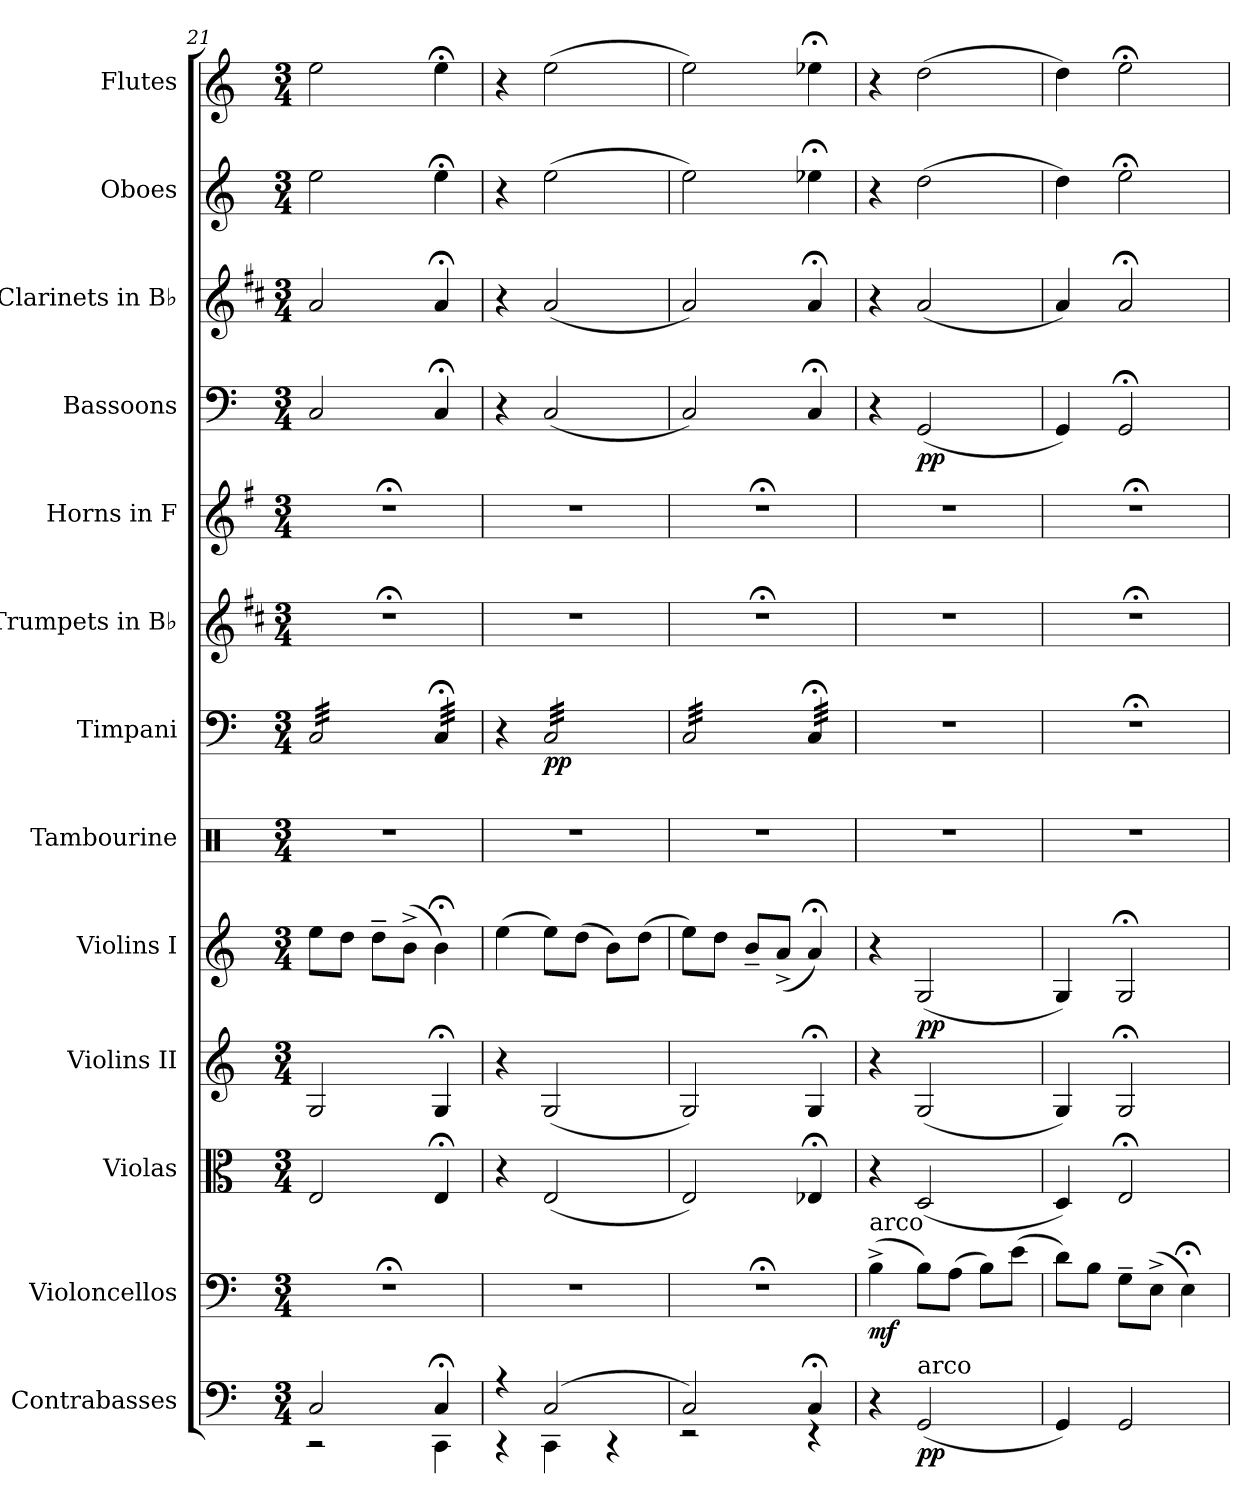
**kern	**dynam	**kern	**dynam	**kern	**kern	**kern	**dynam	**kern	**kern	**dynam	**kern	**kern	**kern	**dynam	**kern	**kern	**kern
*part13	*part13	*part12	*part12	*part11	*part10	*part9	*part9	*part8	*part7	*part7	*part6	*part5	*part4	*part4	*part3	*part2	*part1
*staff13	*staff13	*staff12	*staff12	*staff11	*staff10	*staff9	*staff9	*staff8	*staff7	*staff7	*staff6	*staff5	*staff4	*staff4	*staff3	*staff2	*staff1
*I"Contrabasses	*	*I"Violoncellos	*	*I"Violas	*I"Violins II	*I"Violins I	*	*I"Tambourine	*I"Timpani	*	*I"Trumpets in B♭	*I"Horns in F	*I"Bassoons	*	*I"Clarinets in B♭	*I"Oboes	*I"Flutes
*I'Cb.	*	*I'Vc.	*	*I'Vla.	*I'Vln. II	*I'Vln. I	*	*I'Tamb.	*I'Timp.	*	*	*	*I'Bsn.	*	*	*I'Ob.	*I'Fl.
*clefF4	*	*clefF4	*	*clefC3	*clefG2	*clefG2	*	*clefX	*clefF4	*	*clefG2	*clefG2	*clefF4	*	*clefG2	*clefG2	*clefG2
*ITrd7c12	*	*	*	*	*	*	*	*	*	*	*ITrd1c2	*ITrd4c7	*	*	*ITrd1c2	*	*
*k[]	*	*k[]	*	*k[]	*k[]	*k[]	*	*k[]	*k[]	*	*k[]	*k[]	*k[]	*	*k[]	*k[]	*k[]
*M3/4	*	*M3/4	*	*M3/4	*M3/4	*M3/4	*	*M3/4	*M3/4	*	*M3/4	*M3/4	*M3/4	*	*M3/4	*M3/4	*M3/4
=21	=21	=21	=21	=21	=21	=21	=21	=21	=21	=21	=21	=21	=21	=21	=21	=21	=21
*^	*	*	*	*	*	*	*	*	*	*	*	*	*	*	*	*	*
*	*	*	*	*	*	*	*	*	*	*tremolo	*	*	*	*	*	*	*	*
2CC/	2r	.	2.r;<	.	2E/	2G/	8ee\L	.	2.r	32C/LLL	.	2.r;<	2.r;<	2C/	.	2g/	2ee\	2ee\
.	.	.	.	.	.	.	.	.	.	32C/	.	.	.	.	.	.	.	.
.	.	.	.	.	.	.	.	.	.	32C/	.	.	.	.	.	.	.	.
.	.	.	.	.	.	.	.	.	.	32C/	.	.	.	.	.	.	.	.
.	.	.	.	.	.	.	8dd\J	.	.	32C/	.	.	.	.	.	.	.	.
.	.	.	.	.	.	.	.	.	.	32C/	.	.	.	.	.	.	.	.
.	.	.	.	.	.	.	.	.	.	32C/	.	.	.	.	.	.	.	.
.	.	.	.	.	.	.	.	.	.	32C/	.	.	.	.	.	.	.	.
.	.	.	.	.	.	.	8dd~\L	.	.	32C/	.	.	.	.	.	.	.	.
.	.	.	.	.	.	.	.	.	.	32C/	.	.	.	.	.	.	.	.
.	.	.	.	.	.	.	.	.	.	32C/	.	.	.	.	.	.	.	.
.	.	.	.	.	.	.	.	.	.	32C/	.	.	.	.	.	.	.	.
.	.	.	.	.	.	.	(>8b^\J	.	.	32C/	.	.	.	.	.	.	.	.
.	.	.	.	.	.	.	.	.	.	32C/	.	.	.	.	.	.	.	.
.	.	.	.	.	.	.	.	.	.	32C/	.	.	.	.	.	.	.	.
.	.	.	.	.	.	.	.	.	.	32C/JJJ	.	.	.	.	.	.	.	.
4CC;</	4CCC\	.	.	.	4E;</	4G;</	4b;<\)	.	.	32C;</LLL	.	.	.	4C;</	.	4g;</	4ee;<\	4ee;<\
.	.	.	.	.	.	.	.	.	.	32C;</	.	.	.	.	.	.	.	.
.	.	.	.	.	.	.	.	.	.	32C;</	.	.	.	.	.	.	.	.
.	.	.	.	.	.	.	.	.	.	32C;</	.	.	.	.	.	.	.	.
.	.	.	.	.	.	.	.	.	.	32C;</	.	.	.	.	.	.	.	.
.	.	.	.	.	.	.	.	.	.	32C;</	.	.	.	.	.	.	.	.
.	.	.	.	.	.	.	.	.	.	32C;</	.	.	.	.	.	.	.	.
.	.	.	.	.	.	.	.	.	.	32C;</JJJ	.	.	.	.	.	.	.	.
=22	=22	=22	=22	=22	=22	=22	=22	=22	=22	=22	=22	=22	=22	=22	=22	=22	=22	=22
4r	4r	.	2.r	.	4r	4r	(>4ee\	.	2.r	4r	.	2.r	2.r	4r	.	4r	4r	4r
!	!	!	!	!	!	!	!	!	!	!	!LO:DY:b	!	!	!	!	!	!	!
(>2CC/	4CCC\	.	.	.	(<2E/	(<2G/	8ee\L)	.	.	(<32C/LLL	pp	.	.	(<2C/	.	(<2g/	(>2ee\	(>2ee\
.	.	.	.	.	.	.	.	.	.	(<32C/	.	.	.	.	.	.	.	.
.	.	.	.	.	.	.	.	.	.	(<32C/	.	.	.	.	.	.	.	.
.	.	.	.	.	.	.	.	.	.	(<32C/	.	.	.	.	.	.	.	.
.	.	.	.	.	.	.	(>8dd\J	.	.	(<32C/	.	.	.	.	.	.	.	.
.	.	.	.	.	.	.	.	.	.	(<32C/	.	.	.	.	.	.	.	.
.	.	.	.	.	.	.	.	.	.	(<32C/	.	.	.	.	.	.	.	.
.	.	.	.	.	.	.	.	.	.	(<32C/	.	.	.	.	.	.	.	.
.	4r	.	.	.	.	.	8b\L)	.	.	(<32C/	.	.	.	.	.	.	.	.
.	.	.	.	.	.	.	.	.	.	(<32C/	.	.	.	.	.	.	.	.
.	.	.	.	.	.	.	.	.	.	(<32C/	.	.	.	.	.	.	.	.
.	.	.	.	.	.	.	.	.	.	(<32C/	.	.	.	.	.	.	.	.
.	.	.	.	.	.	.	(>8dd\J	.	.	(<32C/	.	.	.	.	.	.	.	.
.	.	.	.	.	.	.	.	.	.	(<32C/	.	.	.	.	.	.	.	.
.	.	.	.	.	.	.	.	.	.	(<32C/	.	.	.	.	.	.	.	.
.	.	.	.	.	.	.	.	.	.	32C/JJJ	.	.	.	.	.	.	.	.
=23	=23	=23	=23	=23	=23	=23	=23	=23	=23	=23	=23	=23	=23	=23	=23	=23	=23	=23
2CC/)	2r	.	2.r;<	.	2E/)	2G/)	8ee\L)	.	2.r	32C/)LLL	.	2.r;<	2.r;<	2C/)	.	2g/)	2ee\)	2ee\)
.	.	.	.	.	.	.	.	.	.	32C/)	.	.	.	.	.	.	.	.
.	.	.	.	.	.	.	.	.	.	32C/)	.	.	.	.	.	.	.	.
.	.	.	.	.	.	.	.	.	.	32C/)	.	.	.	.	.	.	.	.
.	.	.	.	.	.	.	8dd\J	.	.	32C/)	.	.	.	.	.	.	.	.
.	.	.	.	.	.	.	.	.	.	32C/)	.	.	.	.	.	.	.	.
.	.	.	.	.	.	.	.	.	.	32C/)	.	.	.	.	.	.	.	.
.	.	.	.	.	.	.	.	.	.	32C/)	.	.	.	.	.	.	.	.
.	.	.	.	.	.	.	8b~/L	.	.	32C/)	.	.	.	.	.	.	.	.
.	.	.	.	.	.	.	.	.	.	32C/)	.	.	.	.	.	.	.	.
.	.	.	.	.	.	.	.	.	.	32C/)	.	.	.	.	.	.	.	.
.	.	.	.	.	.	.	.	.	.	32C/)	.	.	.	.	.	.	.	.
.	.	.	.	.	.	.	(<8a^/J	.	.	32C/)	.	.	.	.	.	.	.	.
.	.	.	.	.	.	.	.	.	.	32C/)	.	.	.	.	.	.	.	.
.	.	.	.	.	.	.	.	.	.	32C/)	.	.	.	.	.	.	.	.
.	.	.	.	.	.	.	.	.	.	32C/)JJJ	.	.	.	.	.	.	.	.
4CC;</	4r	.	.	.	4E-X;</	4G;</	4a;</)	.	.	32C;</LLL	.	.	.	4C;</	.	4g;</	4ee-X;<\	4ee-X;<\
.	.	.	.	.	.	.	.	.	.	32C;</	.	.	.	.	.	.	.	.
.	.	.	.	.	.	.	.	.	.	32C;</	.	.	.	.	.	.	.	.
.	.	.	.	.	.	.	.	.	.	32C;</	.	.	.	.	.	.	.	.
.	.	.	.	.	.	.	.	.	.	32C;</	.	.	.	.	.	.	.	.
.	.	.	.	.	.	.	.	.	.	32C;</	.	.	.	.	.	.	.	.
.	.	.	.	.	.	.	.	.	.	32C;</	.	.	.	.	.	.	.	.
.	.	.	.	.	.	.	.	.	.	32C;</JJJ	.	.	.	.	.	.	.	.
*	*	*	*	*	*	*	*	*	*	*Xtremolo	*	*	*	*	*	*	*	*
=24	=24	=24	=24	=24	=24	=24	=24	=24	=24	=24	=24	=24	=24	=24	=24	=24	=24	=24
!	!	!	!LO:TX:a:t=arco	!	!	!	!	!	!	!	!	!	!	!	!	!	!	!
!	!	!	!	!LO:DY:b	!	!	!	!	!	!	!	!	!	!	!	!	!	!
*v	*v	*	*	*	*	*	*	*	*	*	*	*	*	*	*	*	*	*
4r	.	(>4B^\	mf	4r	4r	4r	.	2.r	2.r	.	2.r	2.r	4r	.	4r	4r	4r
!LO:TX:a:t=arco	!	!	!	!	!	!	!	!	!	!	!	!	!	!	!	!	!
!	!LO:DY:b	!	!	!	!	!	!LO:DY:b	!	!	!	!	!	!	!LO:DY:b	!	!	!
(<2GGG/	pp	8B\L)	.	(<2D/	(<2G/	(<2G/	pp	.	.	.	.	.	(<2GG/	pp	(<2g/	(>2dd\	(>2dd\
.	.	(>8A\J	.	.	.	.	.	.	.	.	.	.	.	.	.	.	.
.	.	8B\L)	.	.	.	.	.	.	.	.	.	.	.	.	.	.	.
.	.	(>8e\J	.	.	.	.	.	.	.	.	.	.	.	.	.	.	.
=25	=25	=25	=25	=25	=25	=25	=25	=25	=25	=25	=25	=25	=25	=25	=25	=25	=25
4GGG/)	.	8d\L)	.	4D/)	4G/)	4G/)	.	2.r	2.r;<	.	2.r;<	2.r;<	4GG/)	.	4g/)	4dd\)	4dd\)
.	.	8B\J	.	.	.	.	.	.	.	.	.	.	.	.	.	.	.
2GGG/	.	8G~\L	.	2E;</	2G;</	2G;</	.	.	.	.	.	.	2GG;</	.	2g;</	2ee;<\	2ee;<\
.	.	(>8E^\J	.	.	.	.	.	.	.	.	.	.	.	.	.	.	.
.	.	4E;<\)	.	.	.	.	.	.	.	.	.	.	.	.	.	.	.
=	=	=	=	=	=	=	=	=	=	=	=	=	=	=	=	=	=
*-	*-	*-	*-	*-	*-	*-	*-	*-	*-	*-	*-	*-	*-	*-	*-	*-	*-
